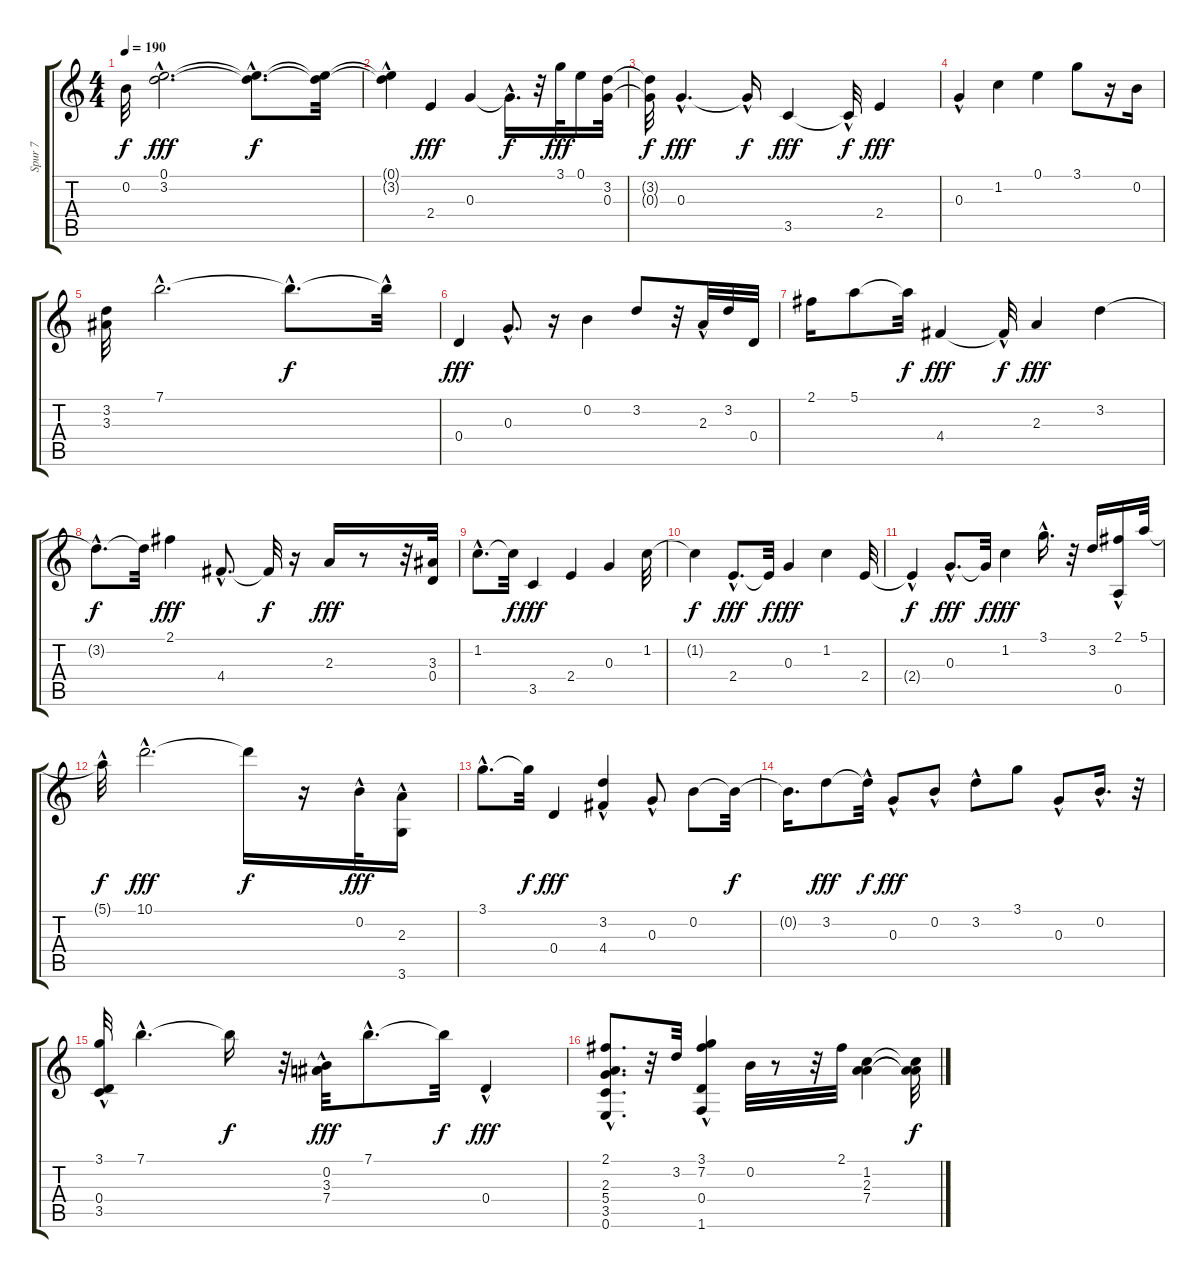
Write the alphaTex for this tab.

\track ("Spur 7" "Spur 7") {instrument acousticguitarsteel}
\staff {score tabs}
\tuning (E4 B3 G3 D3 A2 E2) {hide}
\ts (4 4)
\tempo 190
\clef g2
\ks c
0.2{t}.32{dy f} (0.1{hac} 3.2{hac}).2{d dy fff} (0.1{hac t} 3.2{hac t}).8{d dy f} (0.1{t} 3.2{t}).32 |
(0.1{hac t} 3.2{hac t}).4 2.4.4{dy fff} 0.3.4 0.3{hac t}.16{d dy f} r.32 3.1.32{dy fff} 0.1.16 (3.2 0.3).32 |
(3.2{t} 0.3{t}).32{dy f} 0.3{hac}.4{d dy fff} 0.3{hac t}.16{dy f} 3.5.4{dy fff} 3.5{hac t}.32{dy f} 2.4.4{dy fff} |
0.3{hac}.4 1.2.4 0.1.4 3.1.8 r.16 0.2.16 |
(3.2 3.3).32 7.1{hac}.2{d} 7.1{hac t}.8{d dy f} 7.1{hac t}.32 |
0.4.4{dy fff} 0.3{hac}.8{d} r.16 0.2.4 3.2.8 r.32 2.3{hac}.32 3.2.32 0.4.32 |
2.1.16 5.1.8 5.1{t}.32{dy f} 4.4.4{dy fff} 4.4{hac t}.32{dy f} 2.3.4{dy fff} 3.2.4 |
3.2{hac t}.8{d dy f} 3.2{t}.32 2.1.4{dy fff} 4.4{hac}.8{d} 4.4{t}.32{dy f} r.16 2.3.16{dy fff} r.8 r.32 (3.3 0.4).32 |
1.2{hac}.8{d} 1.2{t}.32{dy f} 3.5.4{dy fff} 2.4.4 0.3.4 1.2.32 |
1.2{t}.4{dy f} 2.4{hac}.8{d dy fff} 2.4{t}.32{dy f} 0.3.4{dy fff} 1.2.4 2.4.32 |
2.4{hac t}.4{dy f} 0.3{hac}.8{d dy fff} 0.3{t}.32{dy f} 1.2.4{dy fff} 3.1{hac}.16{d} r.32 3.2.16 (2.1{hac} 0.5{hac}).16 5.1.32 |
5.1{hac t}.32{dy f} 10.1{hac}.2{d dy fff} 10.1{t}.16{dy f} r.16 0.2{hac}.32{dy fff} (2.3{hac} 3.6).16 |
3.1{hac}.8{d} 3.1{t}.32{dy f} 0.4.4{dy fff} (3.2{hac} 4.4).4 0.3{hac}.8 0.2.8 0.2{t}.32{dy f} |
0.2{t}.16{d} 3.2.8{dy fff} 3.2{hac t}.32{dy f} 0.3{hac}.8{dy fff} 0.2{hac}.8 3.2{hac}.8 3.1.8 0.3{hac}.8 0.2{hac}.16{d} r.32 |
(3.1{hac} 0.4{hac} 3.5{hac}).32 7.1{hac}.4{d} 7.1{t}.16{dy f} r.32 (0.2 3.3 7.4{hac}).32{dy fff} 7.1{hac}.8{d} 7.1{t}.32{dy f} 0.4{hac}.4{dy fff} |
(2.1{hac} 2.3{hac} 5.4 3.5 0.6).8{d} r.32 3.2.32 (3.1 7.2 0.4{hac} 1.6).4 0.2.32 r.8 r.32 2.1.32 (1.2 2.3 7.4).4 (1.2{t} 2.3{t} 7.4{t}).32{dy f}
